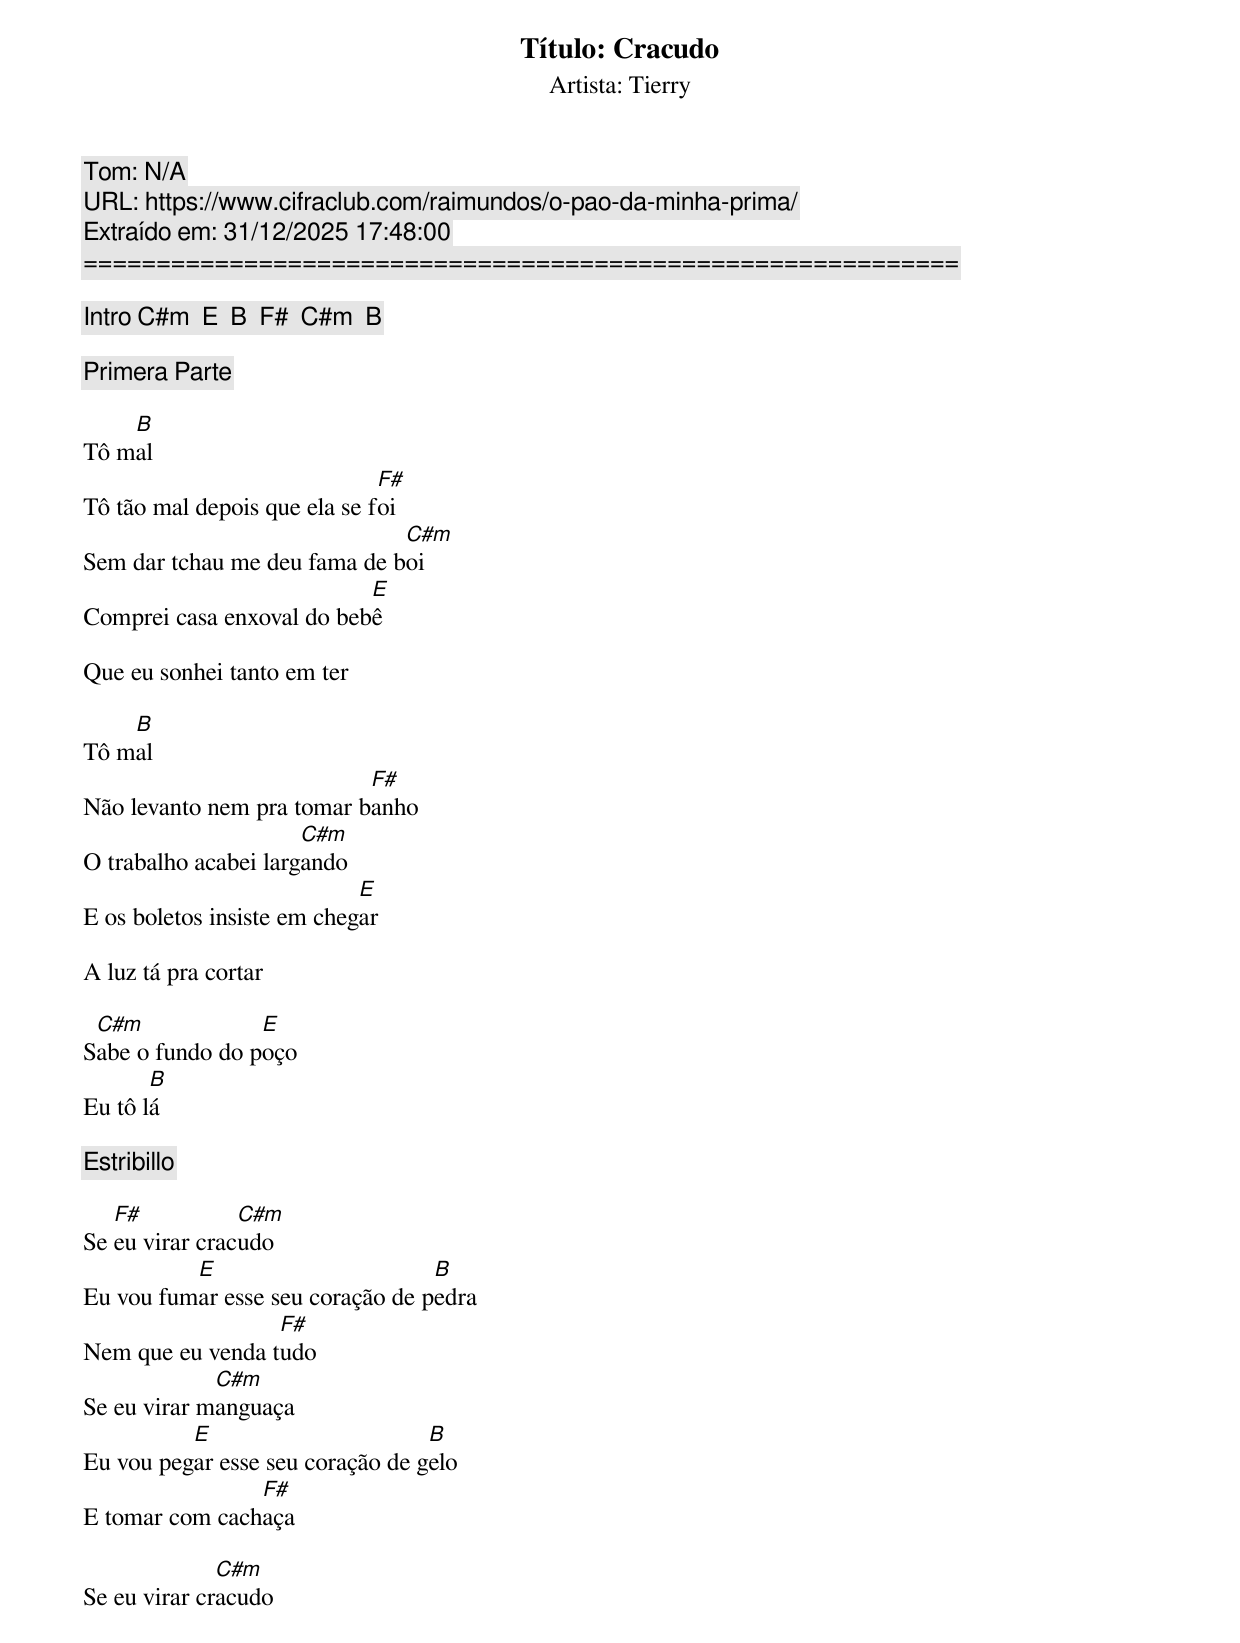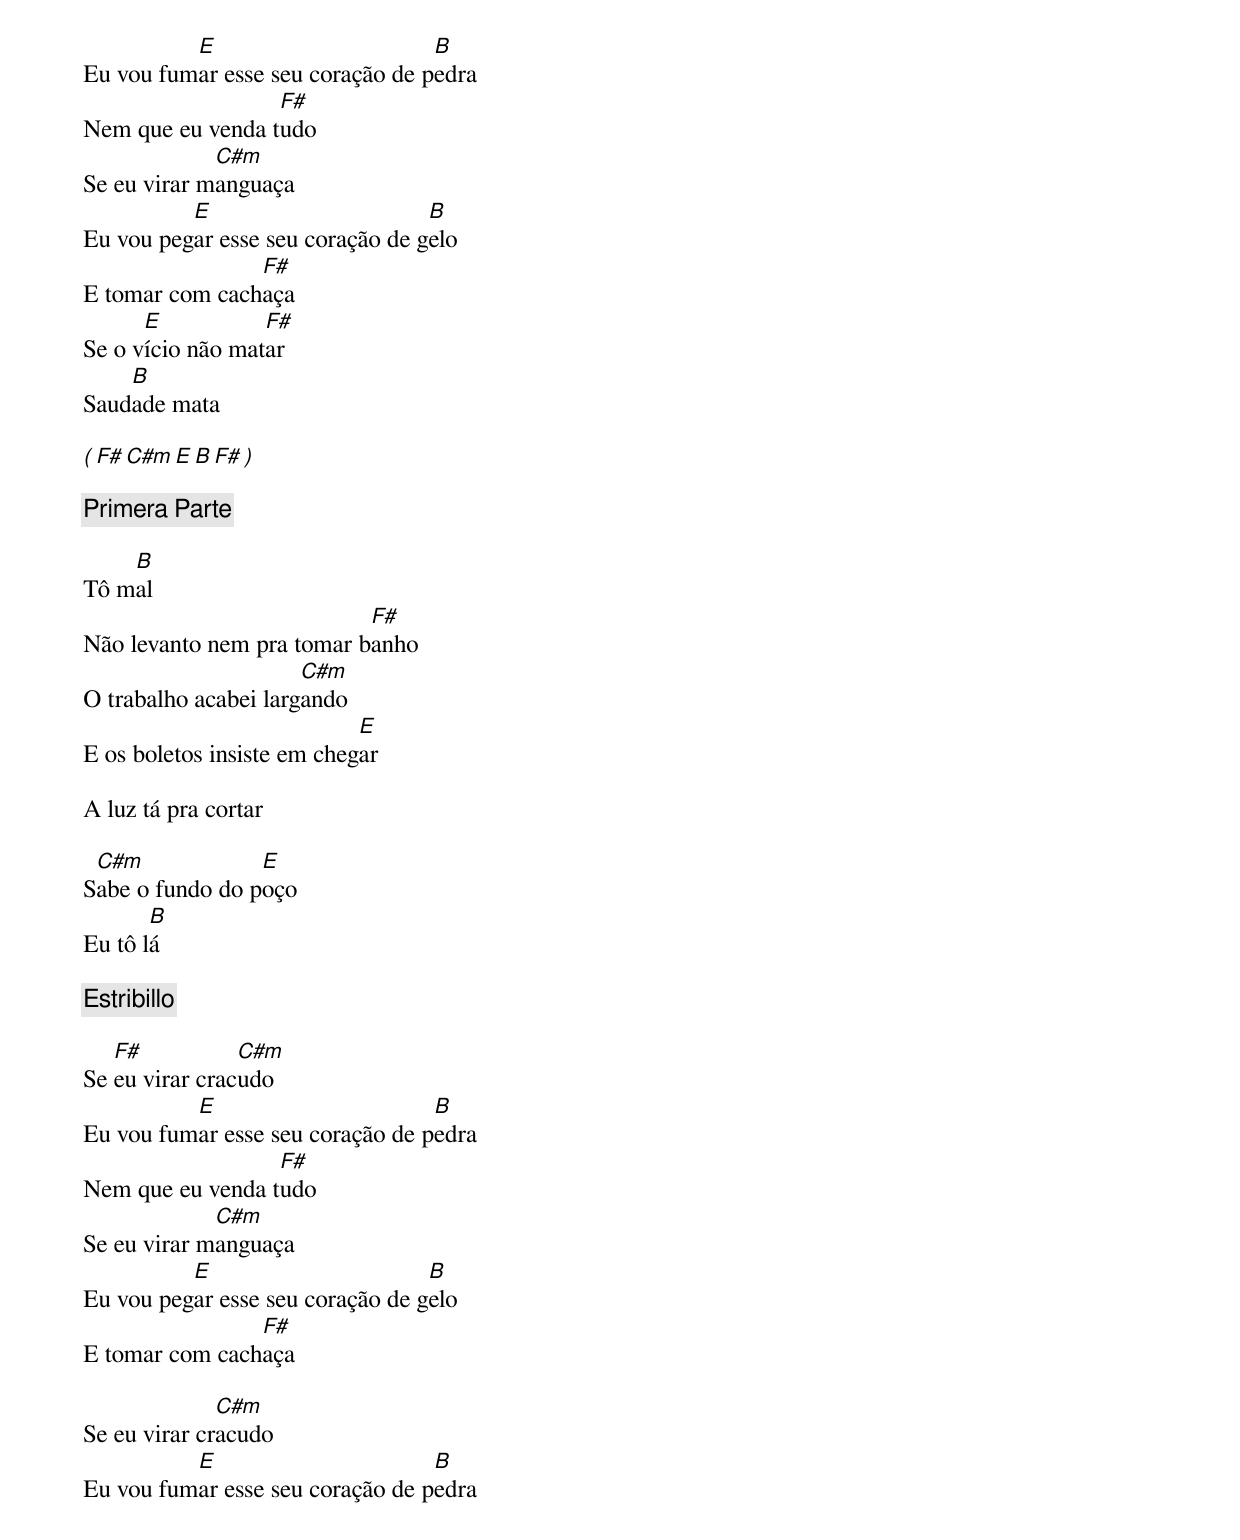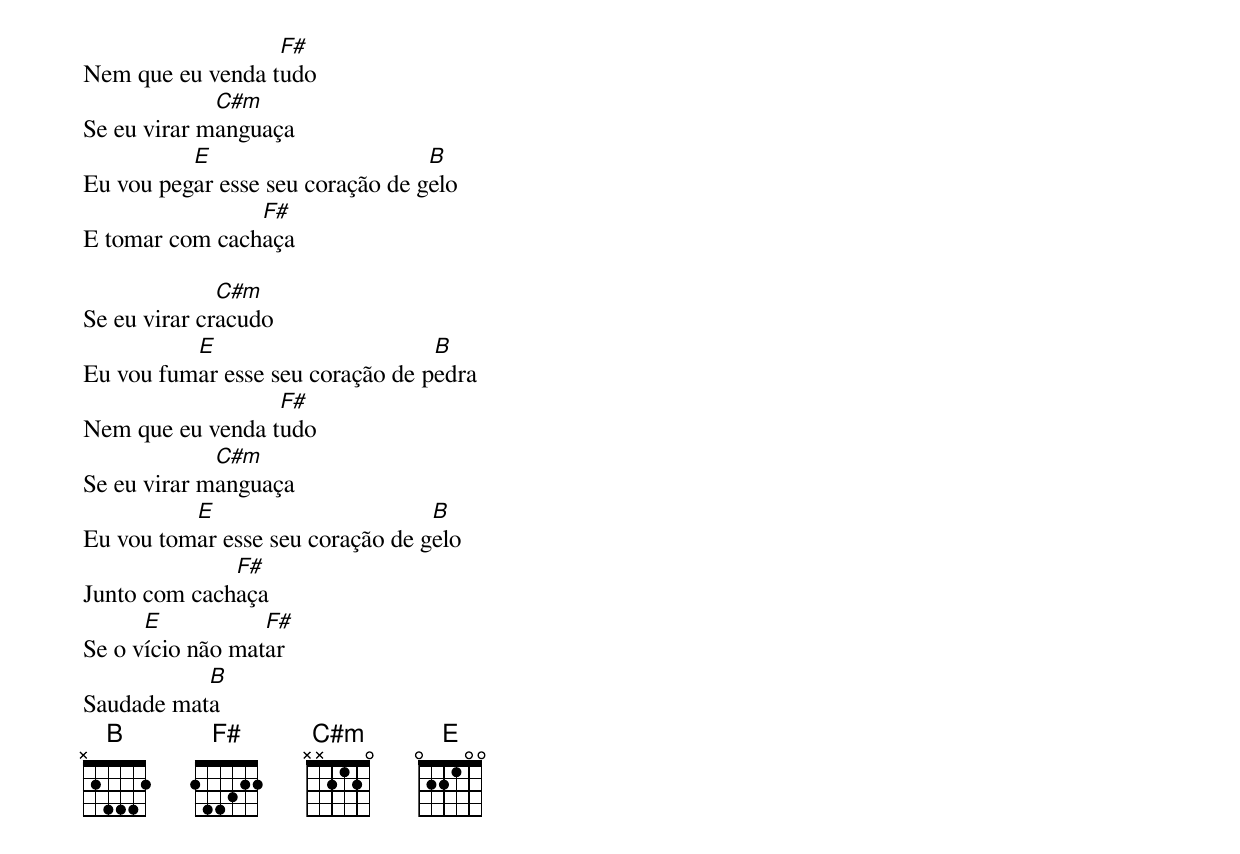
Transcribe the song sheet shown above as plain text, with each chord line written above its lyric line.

Título: Cracudo
Artista: Tierry
Tom: N/A
URL: https://www.cifraclub.com/raimundos/o-pao-da-minha-prima/
Extraído em: 31/12/2025 17:48:00
============================================================

[Intro] C#m  E  B  F#  C#m  B

[Primera Parte]

    B
Tô mal
                              F#
Tô tão mal depois que ela se foi
                              C#m
Sem dar tchau me deu fama de boi
                           E
Comprei casa enxoval do bebê

Que eu sonhei tanto em ter

    B
Tô mal
                           F#
Não levanto nem pra tomar banho
                      C#m
O trabalho acabei largando
                            E
E os boletos insiste em chegar

A luz tá pra cortar

 C#m             E
Sabe o fundo do poço
       B
Eu tô lá

[Estribillo]

   F#           C#m
Se eu virar cracudo
          E                       B
Eu vou fumar esse seu coração de pedra
                  F#
Nem que eu venda tudo
             C#m
Se eu virar manguaça
          E                       B
Eu vou pegar esse seu coração de gelo
                F#
E tomar com cachaça

              C#m
Se eu virar cracudo
          E                       B
Eu vou fumar esse seu coração de pedra
                  F#
Nem que eu venda tudo
             C#m
Se eu virar manguaça
          E                       B
Eu vou pegar esse seu coração de gelo
                F#
E tomar com cachaça
      E           F#
Se o vício não matar
    B
Saudade mata

( F#  C#m  E  B  F# )

[Primera Parte]

    B
Tô mal
                           F#
Não levanto nem pra tomar banho
                      C#m
O trabalho acabei largando
                            E
E os boletos insiste em chegar

A luz tá pra cortar

 C#m             E
Sabe o fundo do poço
       B
Eu tô lá

[Estribillo]

   F#           C#m
Se eu virar cracudo
          E                       B
Eu vou fumar esse seu coração de pedra
                  F#
Nem que eu venda tudo
             C#m
Se eu virar manguaça
          E                       B
Eu vou pegar esse seu coração de gelo
                F#
E tomar com cachaça

              C#m
Se eu virar cracudo
          E                       B
Eu vou fumar esse seu coração de pedra
                  F#
Nem que eu venda tudo
             C#m
Se eu virar manguaça
          E                       B
Eu vou pegar esse seu coração de gelo
                F#
E tomar com cachaça

              C#m
Se eu virar cracudo
          E                       B
Eu vou fumar esse seu coração de pedra
                  F#
Nem que eu venda tudo
             C#m
Se eu virar manguaça
          E                       B
Eu vou tomar esse seu coração de gelo
              F#
Junto com cachaça
      E           F#
Se o vício não matar
           B
Saudade mata
